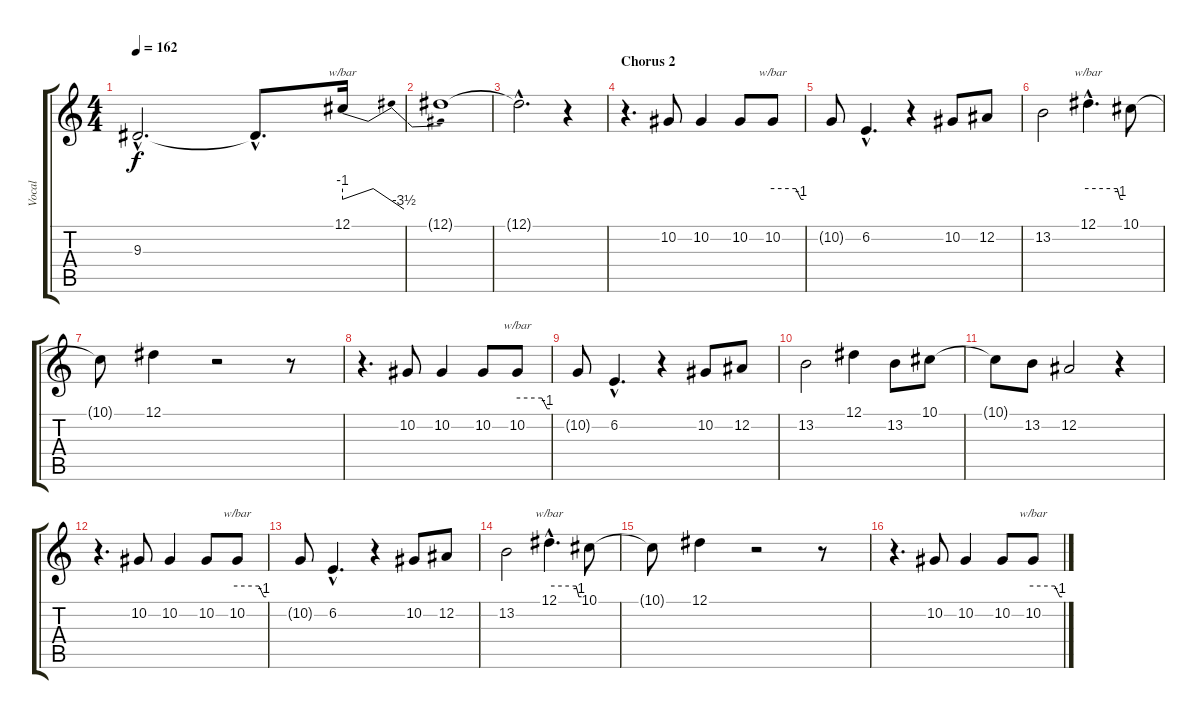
\track ("Vocal" "Vocal") {instrument viola}
\staff {score tabs}
\tuning (Eb4 Bb3 Gb3 Db3 Ab2 Eb2) {hide}
\ts (4 4)
\tempo 162
\clef g2
\ks c
9.3{hac t}.2{d dy f} 9.3{hac t}.8{d} 12.1.16{tbe (dip default 0 -4 5 0 50 0 60 -14)} |
12.1{t}.1 |
12.1{hac t}.2{d} r.4 |
\section ("" "Chorus 2")
r.4{d} 10.2.8 10.2.4 10.2.8 10.2.8{tbe (custom default 0 0 45 0 55 -4 60 -4)} |
10.2{t}.8 6.2{hac}.4{d} r.4 10.2.8 12.2.8 |
13.2.2 12.1{hac}.4{d tbe (custom default 0 0 50 0 55 -4 60 -4)} 10.1.8 |
10.1{t}.8 12.1.4 r.2 r.8 |
r.4{d} 10.2.8 10.2.4 10.2.8 10.2.8{tbe (custom default 0 0 45 0 55 -4 60 -4)} |
10.2{t}.8 6.2{hac}.4{d} r.4 10.2.8 12.2.8 |
13.2.2 12.1.4 13.2.8 10.1.8 |
10.1{t}.8 13.2.8 12.2.2 r.4 |
r.4{d} 10.2.8 10.2.4 10.2.8 10.2.8{tbe (custom default 0 0 45 0 55 -4 60 -4)} |
10.2{t}.8 6.2{hac}.4{d} r.4 10.2.8 12.2.8 |
13.2.2 12.1{hac}.4{d tbe (custom default 0 0 50 0 55 -4 60 -4)} 10.1.8 |
10.1{t}.8 12.1.4 r.2 r.8 |
r.4{d} 10.2.8 10.2.4 10.2.8 10.2.8{tbe (custom default 0 0 45 0 55 -4 60 -4)}
